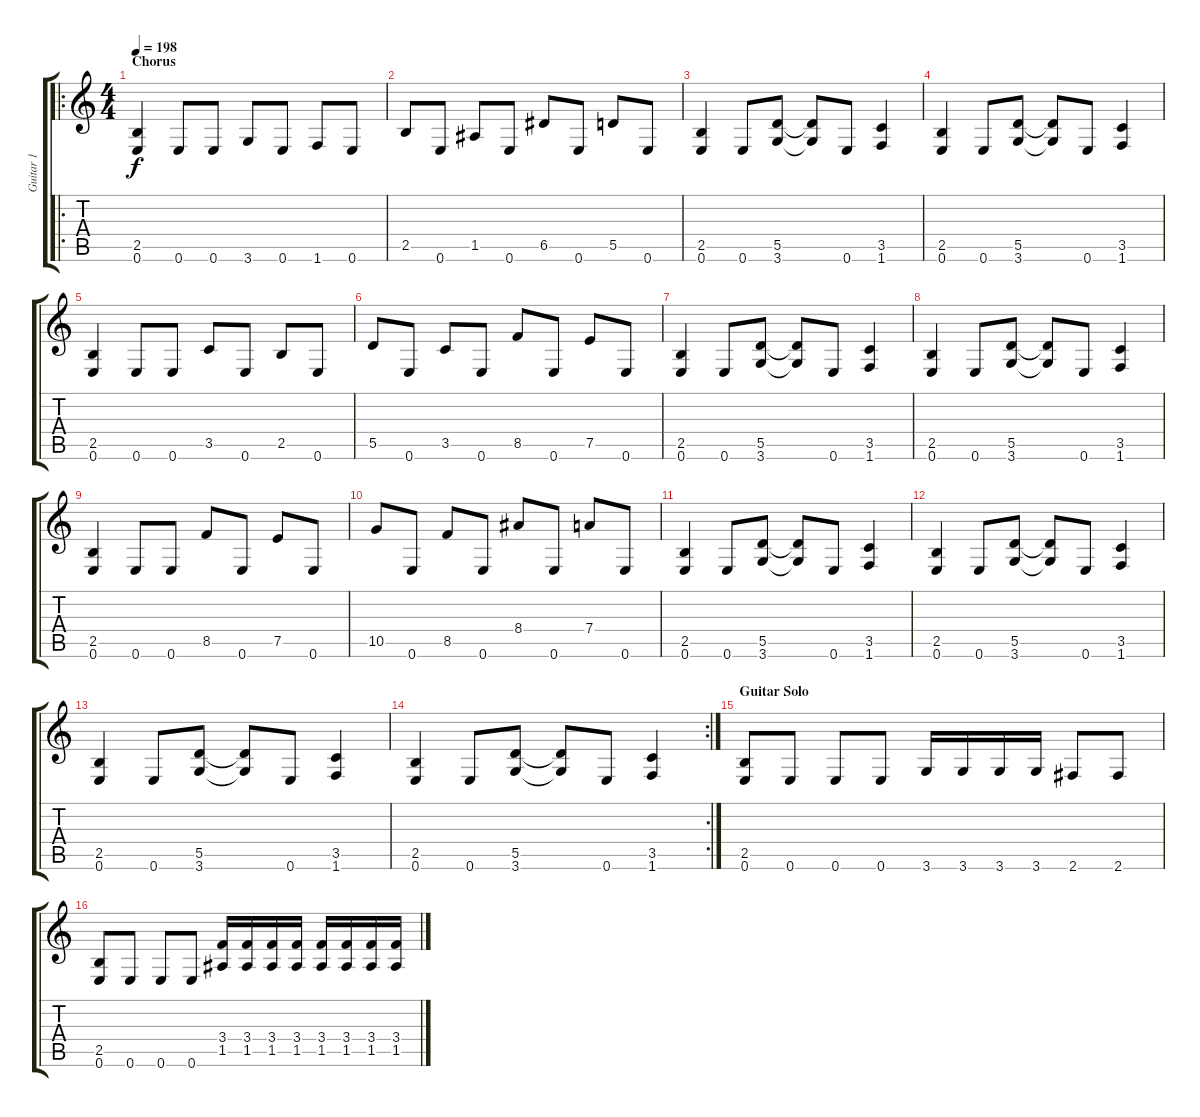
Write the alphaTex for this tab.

\track ("Guitar 1" "Guitar 1") {instrument distortionguitar}
\staff {score tabs}
\tuning (E4 B3 G3 D3 A2 E2) {hide}
\ro
\ts (4 4)
\section ("" "Chorus")
\tempo 198
\clef g2
\ks c
(2.5 0.6).4{dy f} 0.6.8 0.6.8 3.6.8 0.6.8 1.6.8 0.6.8 |
2.5.8 0.6.8 1.5.8 0.6.8 6.5.8 0.6.8 5.5.8 0.6.8 |
(2.5 0.6).4 0.6.8 (5.5 3.6).8 (5.5{t} 3.6{t}).8 0.6.8 (3.5 1.6).4 |
(2.5 0.6).4 0.6.8 (5.5 3.6).8 (5.5{t} 3.6{t}).8 0.6.8 (3.5 1.6).4 |
(2.5 0.6).4 0.6.8 0.6.8 3.5.8 0.6.8 2.5.8 0.6.8 |
5.5.8 0.6.8 3.5.8 0.6.8 8.5.8 0.6.8 7.5.8 0.6.8 |
(2.5 0.6).4 0.6.8 (5.5 3.6).8 (5.5{t} 3.6{t}).8 0.6.8 (3.5 1.6).4 |
(2.5 0.6).4 0.6.8 (5.5 3.6).8 (5.5{t} 3.6{t}).8 0.6.8 (3.5 1.6).4 |
(2.5 0.6).4 0.6.8 0.6.8 8.5.8 0.6.8 7.5.8 0.6.8 |
10.5.8 0.6.8 8.5.8 0.6.8 8.4.8 0.6.8 7.4.8 0.6.8 |
(2.5 0.6).4 0.6.8 (5.5 3.6).8 (5.5{t} 3.6{t}).8 0.6.8 (3.5 1.6).4 |
(2.5 0.6).4 0.6.8 (5.5 3.6).8 (5.5{t} 3.6{t}).8 0.6.8 (3.5 1.6).4 |
(2.5 0.6).4 0.6.8 (5.5 3.6).8 (5.5{t} 3.6{t}).8 0.6.8 (3.5 1.6).4 |
\rc 2
(2.5 0.6).4 0.6.8 (5.5 3.6).8 (5.5{t} 3.6{t}).8 0.6.8 (3.5 1.6).4 |
\section ("" "Guitar Solo")
(2.5 0.6).8 0.6.8 0.6.8 0.6.8 3.6.16 3.6.16 3.6.16 3.6.16 2.6.8 2.6.8 |
(2.5 0.6).8 0.6.8 0.6.8 0.6.8 (3.4 1.5).16 (3.4 1.5).16 (3.4 1.5).16 (3.4 1.5).16 (3.4 1.5).16 (3.4 1.5).16 (3.4 1.5).16 (3.4 1.5).16
